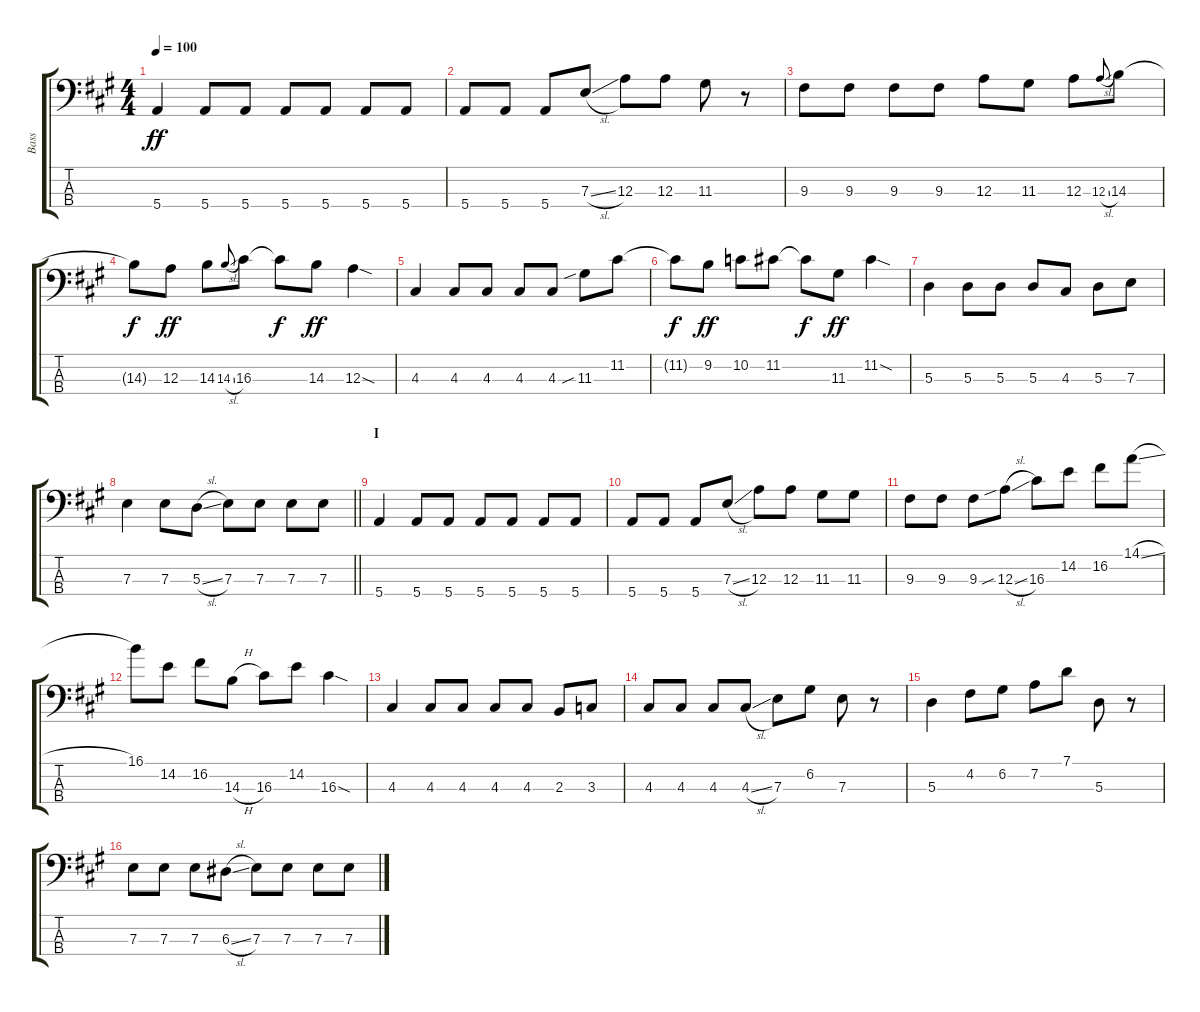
\track ("Bass" "Bass") {instrument electricbasspick}
\staff {score tabs}
\tuning (G2 D2 A1 E1) {hide}
\ts (4 4)
\tempo 100
\clef f4
\ks a
5.4.4{dy ff} 5.4.8 5.4.8 5.4.8 5.4.8 5.4.8 5.4.8 |
5.4.8 5.4.8 5.4.8 7.3{sl}.8 12.3.8 12.3.8 11.3.8 r.8 |
9.3.8 9.3.8 9.3.8 9.3.8 12.3.8 11.3.8 12.3.8 12.3{sl}.8{gr onbeat} 14.3.8 |
14.3{t}.8{dy f} 12.3.8{dy ff} 14.3.8 14.3{sl}.8{gr onbeat} 16.3.8 16.3{t}.8{dy f} 14.3.8{dy ff} 12.3{sod}.4 |
4.3.4 4.3.8 4.3.8 4.3.8 4.3.8 11.3{sib}.8 11.2.8 |
11.2{t}.8{dy f} 9.2.8{dy ff} 10.2.8 11.2.8 11.2{t}.8{dy f} 11.3.8{dy ff} 11.2{sod}.4 |
5.3.4 5.3.8 5.3.8 5.3.8 4.3.8 5.3.8 7.3.8 |
\barLineRight lightlight
7.3.4 7.3.8 5.3{sl}.8 7.3.8 7.3.8 7.3.8 7.3.8 |
\section ("" "I")
5.4.4 5.4.8 5.4.8 5.4.8 5.4.8 5.4.8 5.4.8 |
5.4.8 5.4.8 5.4.8 7.3{sl}.8 12.3.8 12.3.8 11.3.8 11.3.8 |
9.3.8 9.3.8 9.3.8 12.3{sib sl}.8 16.3.8 14.2.8 16.2.8 14.1{sl}.8 |
16.1.8 14.2.8 16.2.8 14.3{h}.8 16.3.8 14.2.8 16.3{sod}.4 |
4.3.4 4.3.8 4.3.8 4.3.8 4.3.8 2.3.8 3.3.8 |
4.3.8 4.3.8 4.3.8 4.3{sl}.8 7.3.8 6.2.8 7.3.8 r.8 |
5.3.4 4.2.8 6.2.8 7.2.8 7.1.8 5.3.8 r.8 |
7.3.8 7.3.8 7.3.8 6.3{sl}.8 7.3.8 7.3.8 7.3.8 7.3.8
